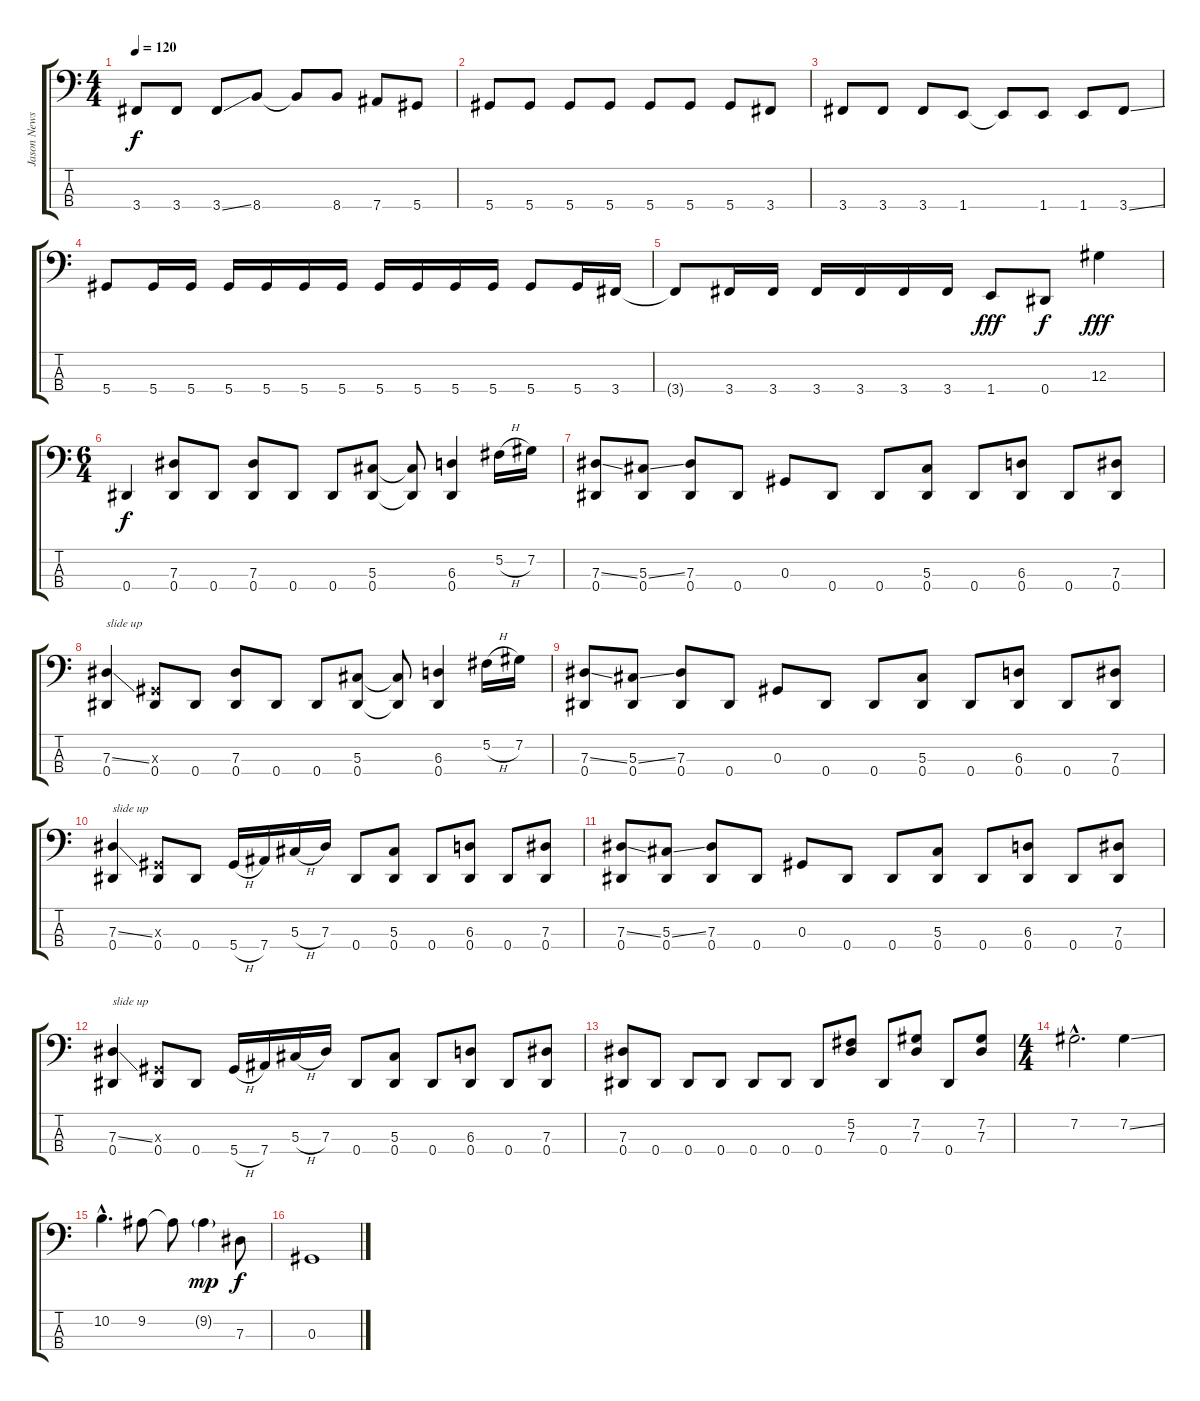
\track ("Jason Newsted" "Jason News") {instrument electricbassfinger}
\staff {score tabs}
\tuning (Gb2 Db2 Ab1 Eb1) {hide}
\ts (4 4)
\tempo 120
\clef f4
\ks c
3.4.8{dy f} 3.4.8 3.4{ss}.8 8.4.8 8.4{t}.8 8.4.8 7.4.8 5.4.8 |
5.4.8 5.4.8 5.4.8 5.4.8 5.4.8 5.4.8 5.4.8 3.4.8 |
3.4.8 3.4.8 3.4.8 1.4.8 1.4{t}.8 1.4.8 1.4.8 3.4{ss}.8 |
5.4.8 5.4.16 5.4.16 5.4.16 5.4.16 5.4.16 5.4.16 5.4.16 5.4.16 5.4.16 5.4.16 5.4.8 5.4.16 3.4.16 |
3.4{t}.8 3.4.16 3.4.16 3.4.16 3.4.16 3.4.16 3.4.16 1.4.8{dy fff} 0.4.8{dy f} 12.3.4{dy fff} |
\ts (6 4)
0.4.4{dy f} (7.3 0.4).8 0.4.8 (7.3 0.4).8 0.4.8 0.4.8 (5.3 0.4).8 (5.3{t} 0.4{t}).8 (6.3 0.4).4 5.2{h}.16 7.2.16 |
(7.3{ss} 0.4).8 (5.3{ss} 0.4).8 (7.3 0.4).8 0.4.8 0.3.8 0.4.8 0.4.8 (5.3 0.4).8 0.4.8 (6.3 0.4).8 0.4.8 (7.3 0.4).8 |
(7.3{ss} 0.4).4{txt "slide up "} (0.3{x} 0.4).8 0.4.8 (7.3 0.4).8 0.4.8 0.4.8 (5.3 0.4).8 (5.3{t} 0.4{t}).8 (6.3 0.4).4 5.2{h}.16 7.2.16 |
(7.3{ss} 0.4).8 (5.3{ss} 0.4).8 (7.3 0.4).8 0.4.8 0.3.8 0.4.8 0.4.8 (5.3 0.4).8 0.4.8 (6.3 0.4).8 0.4.8 (7.3 0.4).8 |
(7.3{ss} 0.4).4{txt "slide up "} (0.3{x} 0.4).8 0.4.8 5.4{h}.16 7.4.16 5.3{h}.16 7.3.16 0.4.8 (5.3 0.4).8 0.4.8 (6.3 0.4).8 0.4.8 (7.3 0.4).8 |
(7.3{ss} 0.4).8 (5.3{ss} 0.4).8 (7.3 0.4).8 0.4.8 0.3.8 0.4.8 0.4.8 (5.3 0.4).8 0.4.8 (6.3 0.4).8 0.4.8 (7.3 0.4).8 |
(7.3{ss} 0.4).4{txt "slide up "} (0.3{x} 0.4).8 0.4.8 5.4{h}.16 7.4.16 5.3{h}.16 7.3.16 0.4.8 (5.3 0.4).8 0.4.8 (6.3 0.4).8 0.4.8 (7.3 0.4).8 |
(7.3 0.4).8 0.4.8 0.4.8 0.4.8 0.4.8 0.4.8 0.4.8 (5.2 7.3).8 0.4.8 (7.2 7.3).8 0.4.8 (7.2 7.3).8 |
\ts (4 4)
7.2{hac}.2{d} 7.2{ss}.4 |
10.2{hac}.4{d} 9.2.8 9.2{t}.8 9.2{g}.4{dy mp} 7.3.8{dy f} |
0.3.1
